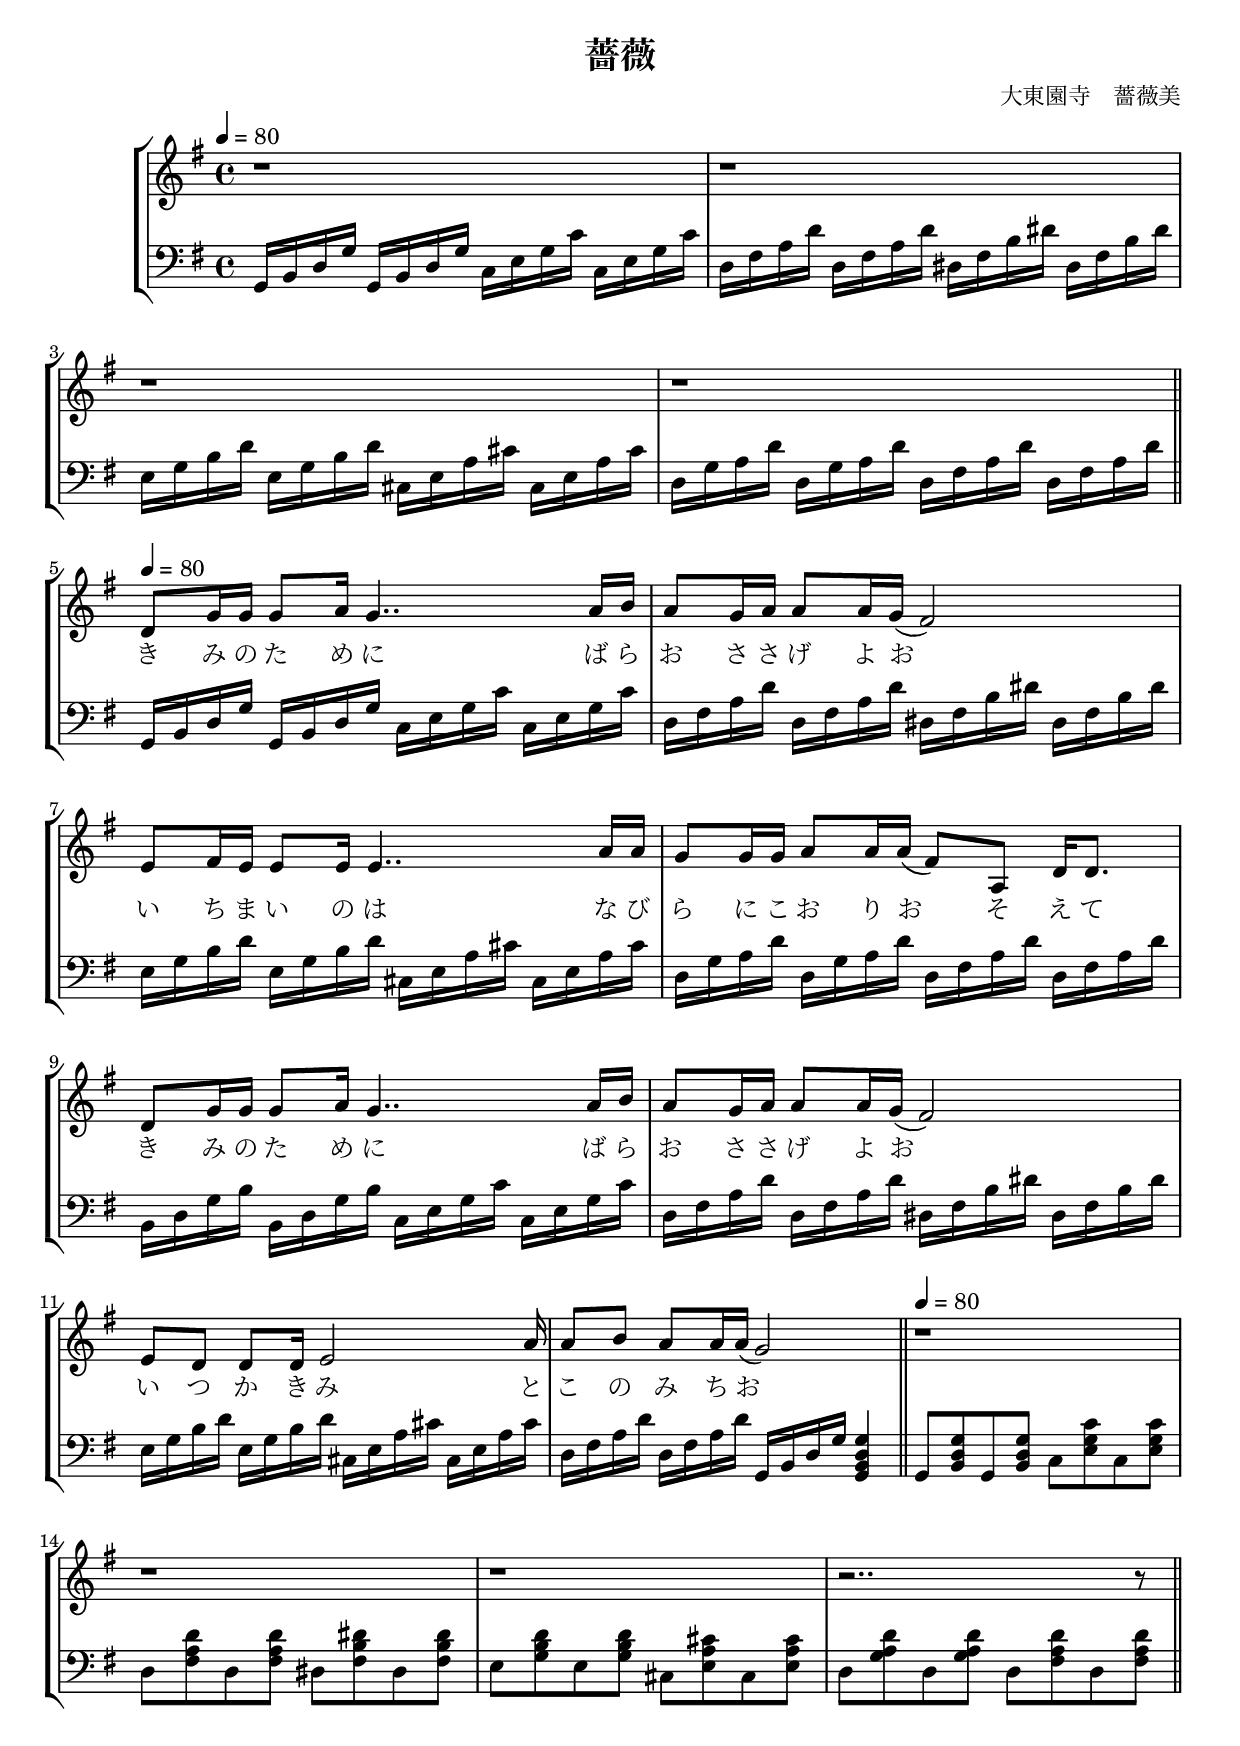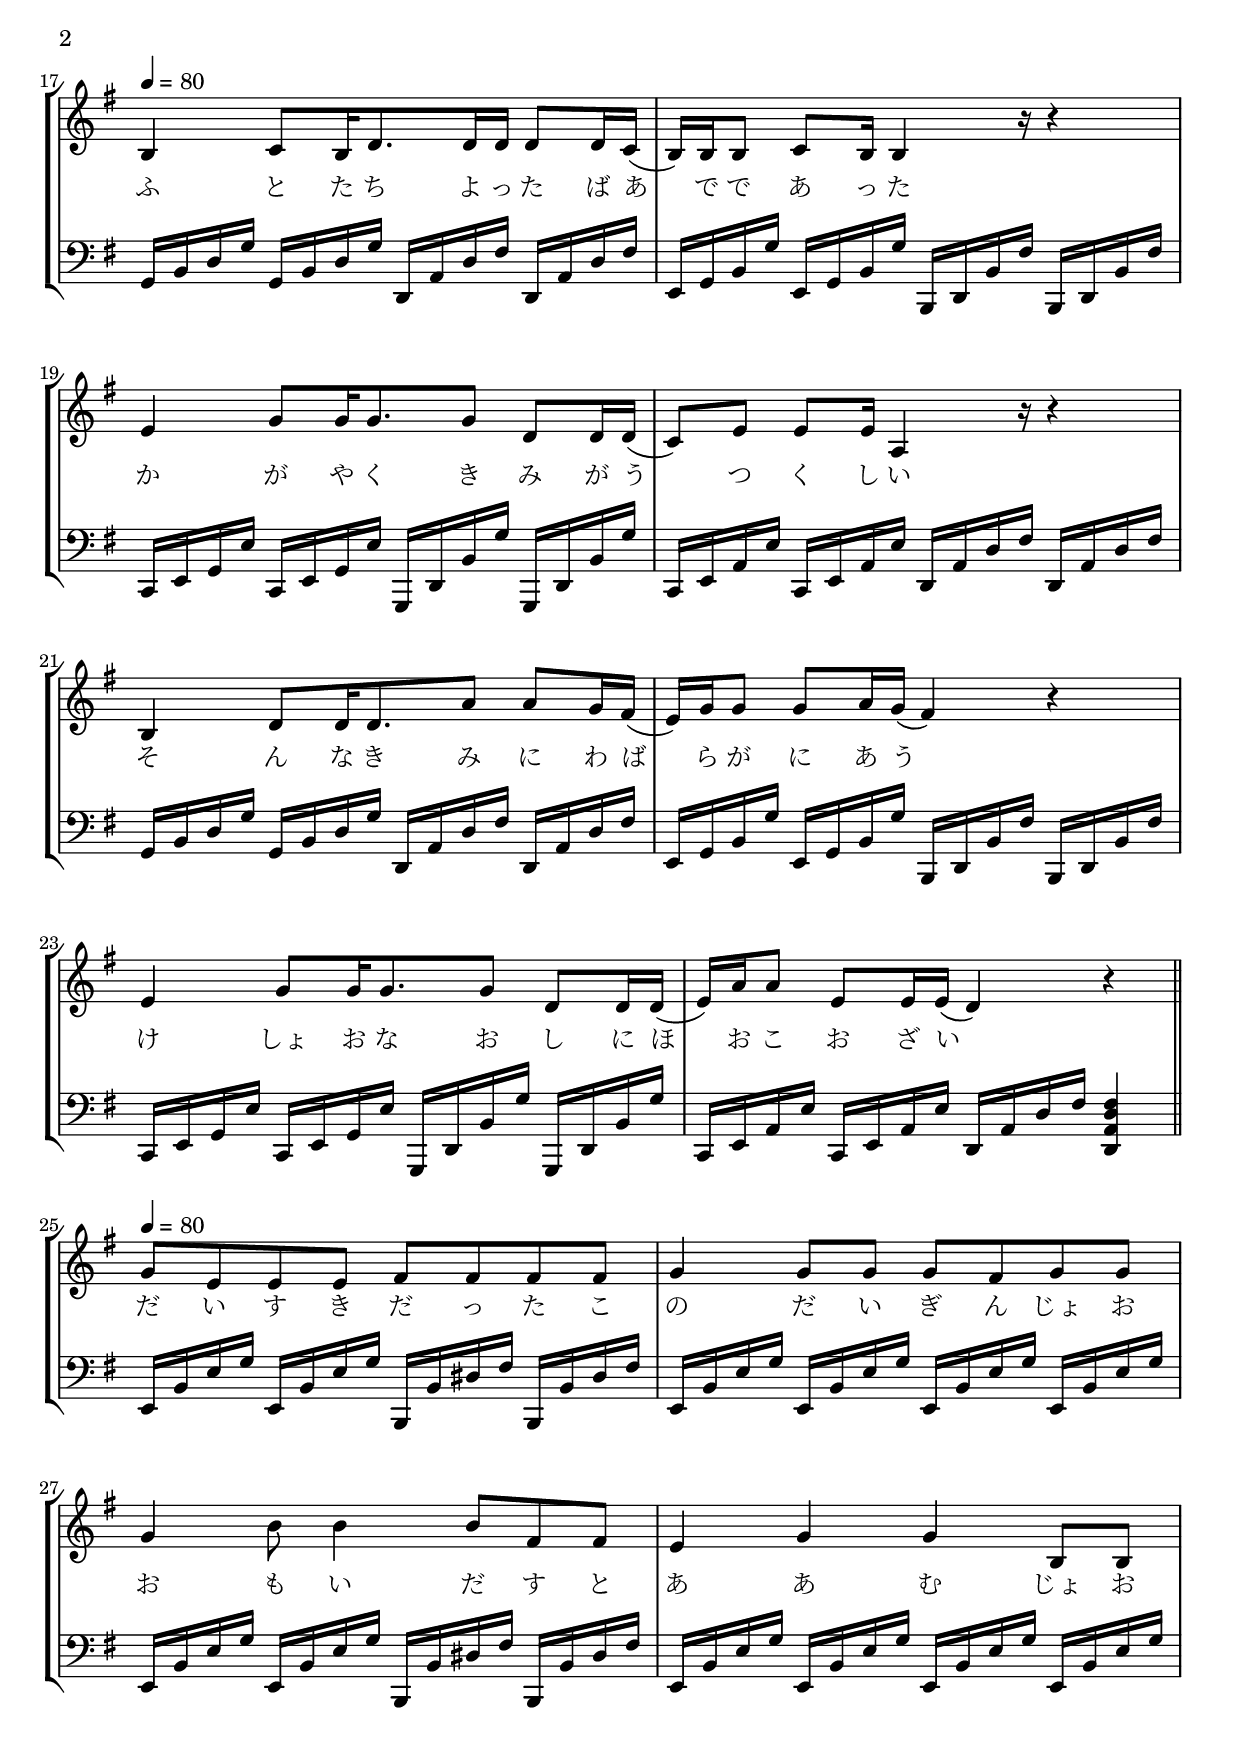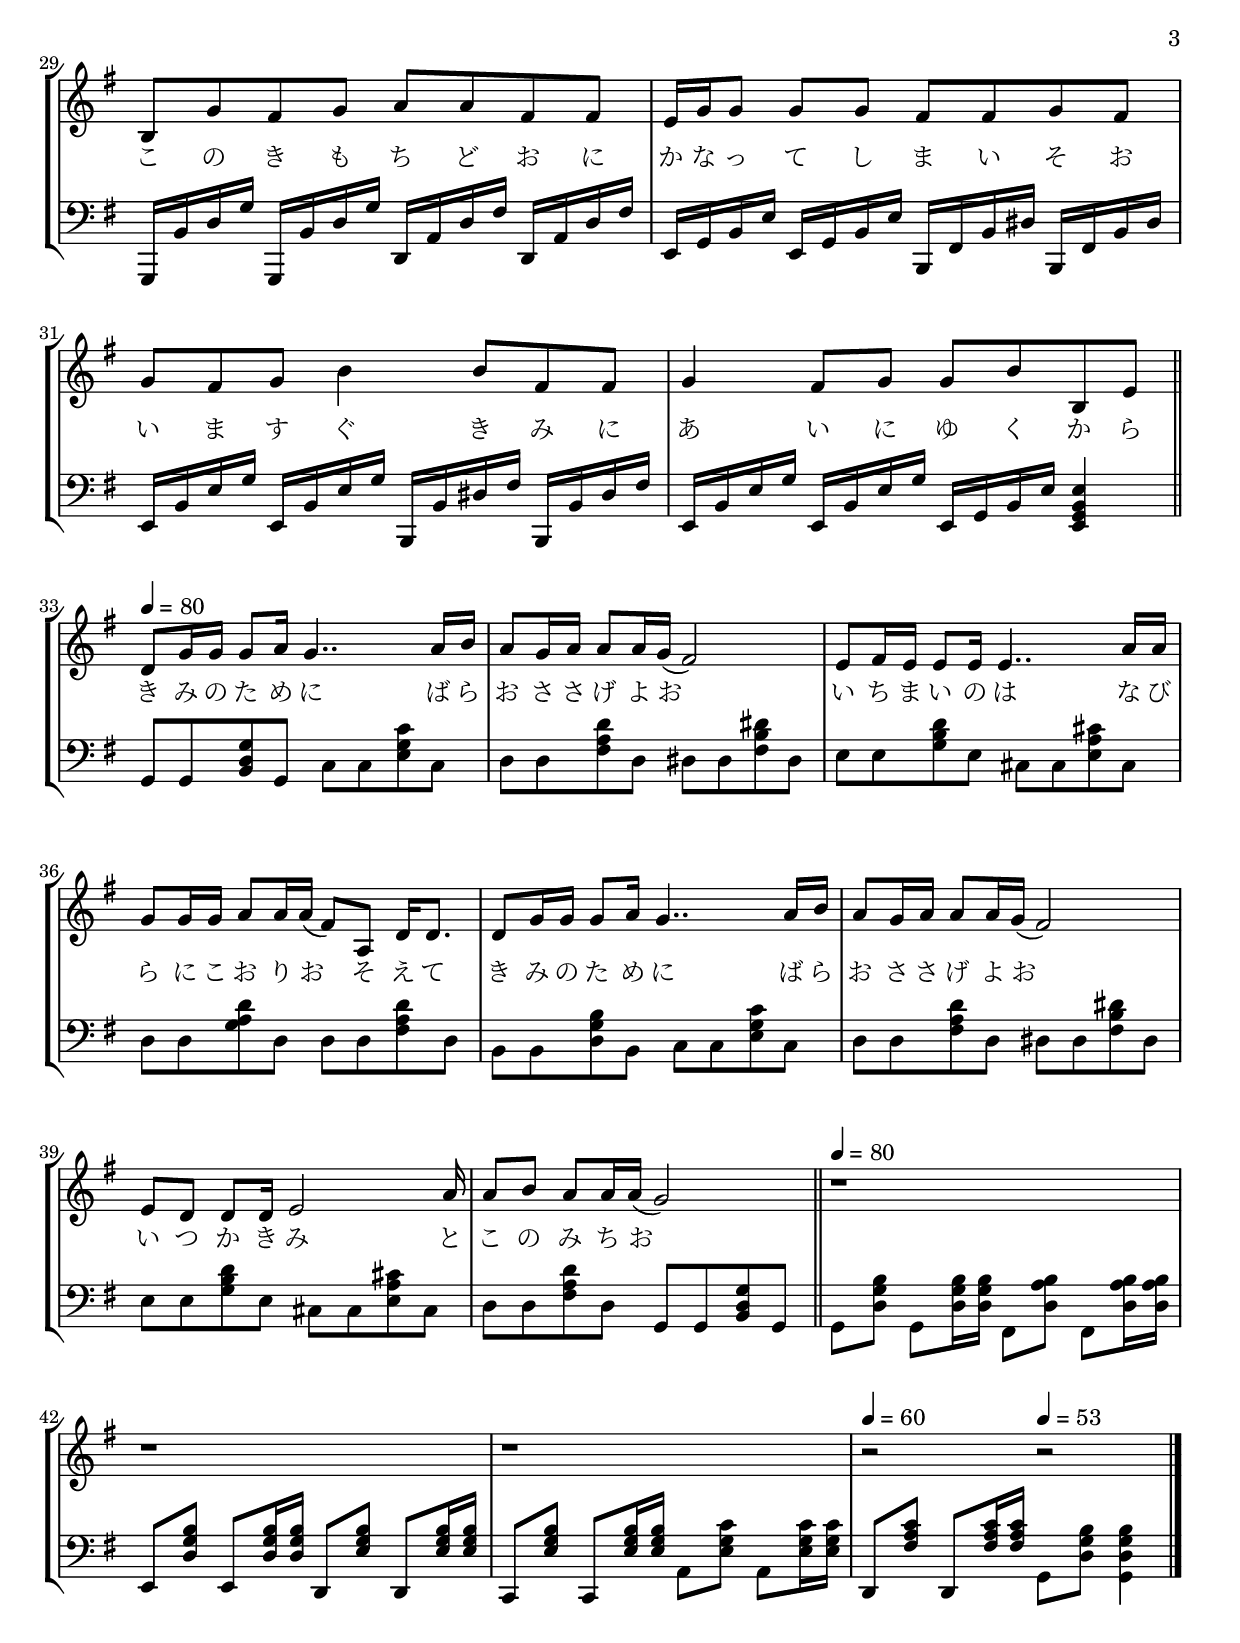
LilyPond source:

\version "2.12.1"

\header {
	 title = \markup {薔薇}
	 composer = \markup \center-column {大東園寺　薔薇美}
}
melody = {

	\key g \major
	\tempo 4 = 80
	\clef treble
	\time 4/4
		\key g \major
	\tempo 4 = 80
	\clef treble
 r1  r1  r1  r1 
	d'8 g'16  g'16  g'8  a'16  g'4..  a'16  b'16  a'8  g'16  a'16  a'8  a'16  g'16( fis'2 ) e'8  fis'16  e'16  e'8  e'16  e'4..  a'16  a'16  g'8  g'16  g'16  a'8  a'16  a'16( fis'8 ) a8  d'16  d'8.  d'8  g'16  g'16  g'8  a'16  g'4..  a'16  b'16  a'8  g'16  a'16  a'8  a'16  g'16( fis'2 ) e'8  d'8  d'8  d'16  e'2  a'16  a'8  b'8  a'8  a'16  a'16( g'2 ) 
		\tempo 4 = 80
	\clef treble
 r1  r1  r1  r2.. 
	r8 b4 c'8  b16  d'8.  d'16  d'16   d'8  d'16  c'16( b16 ) b16  b8  c'8  b16   b4 r16  r4 e'4 g'8  g'16  g'8.  g'8  d'8  d'16  d'16( c'8 ) e'8  e'8  e'16  a4 r16  r4 b4 d'8  d'16  d'8.  a'8  a'8  g'16  fis'16( e'16 ) g'16  g'8  g'8  a'16  g'16( fis'4 ) r4 e'4 g'8  g'16  g'8.  g'8  d'8  d'16  d'16( e'16 ) a'16  a'8  e'8  e'16  e'16( d'4 ) r4 
	g'8 e'8  e'8  e'8  fis'8  fis'8   fis'8  fis'8  g'4  g'8  g'8  g'8  fis'8  g'8  g'8  g'4  b'8  b'4  b'8  fis'8  fis'8  e'4  g'4  g'4  b8  b8  b8  g'8  fis'8  g'8  a'8  a'8  fis'8  fis'8  e'16  g'16  g'8   g'8  g'8  fis'8  fis'8  g'8  fis'8  g'8  fis'8  g'8  b'4  b'8  fis'8  fis'8  g'4  fis'8  g'8  g'8  b'8  b8  e'8  
	d'8 g'16  g'16  g'8  a'16  g'4..  a'16  b'16  a'8  g'16  a'16  a'8  a'16  g'16( fis'2 ) e'8  fis'16  e'16  e'8  e'16  e'4..  a'16  a'16  g'8  g'16  g'16  a'8  a'16  a'16( fis'8 ) a8  d'16  d'8.  d'8  g'16  g'16  g'8  a'16  g'4..  a'16  b'16  a'8  g'16  a'16  a'8  a'16  g'16( fis'2 ) e'8  d'8  d'8  d'16  e'2  a'16  a'8  b'8  a'8  a'16  a'16( g'2 ) 
		\tempo 4 = 80
	\clef treble
 r1  r1  r1  \tempo 4 = 60 r2 \tempo 4 = 53 r2 \bar "|."}
text = \lyricmode {

	

	き み の た め に ば ら お さ さ げ よ お い ち ま い の は な び ら に こ お り お そ え て き み の た め に ば ら お さ さ げ よ お い つ か き み と こ の み ち お 

	

	ふ と た ち よ っ た ば あ で で あ っ た か が や く き み が う つ く し い そ ん な き み に わ ば ら が に あ う け しょ お な お し に ほ お こ お ざ い 

	だ い す き だ っ た こ の だ い ぎ ん じょ お お も い だ す と あ あ む じょ お こ の き も ち ど お に か な っ て し ま い そ お い ま す ぐ き み に あ い に ゆ く か ら 

	き み の た め に ば ら お さ さ げ よ お い ち ま い の は な び ら に こ お り お そ え て き み の た め に ば ら お さ さ げ よ お い つ か き み と こ の み ち お 

	
}
upper = {

	\tempo 4 = 80
	\key g \major
	\time 4/4
	\clef bass
	g,16 b, d g g, b, d g
c16 e g c' c e g c'
d16 fis a d' d fis a d'
dis16 fis b dis' dis fis b dis'
e16 g b d' e g b d'
cis16 e a cis' cis e a cis'
d16 g a d' d g a d'
d16 fis a d' d fis a d'

	  \bar "||" 
	\tempo 4 = 80
	\clef bass
	g,16 b, d g g, b, d g
c16 e g c' c e g c'
d16 fis a d' d fis a d'
dis16 fis b dis' dis fis b dis'
e16 g b d' e g b d'
cis16 e a cis' cis e a cis'
d16 g a d' d g a d'
d16 fis a d' d fis a d'
b,16 d g b b, d g b
c16 e g c' c e g c'
d16 fis a d' d fis a d'
dis16 fis b dis' dis fis b dis'
e16 g b d' e g b d'
cis16 e a cis' cis e a cis'
d16 fis a d' d fis a d'
g,16 b, d g <g, b, d g>4

	  \bar "||" 
	\tempo 4 = 80
	\clef bass
	g,8 <b, d g> g, <b, d g>
c8 <e g c'> c <e g c'>
d8 <fis a d'> d <fis a d'>
dis8 <fis b dis'> dis <fis b dis'>
e8 <g b d'> e <g b d'>
cis8 <e a cis'> cis <e a cis'>
d8 <g a d'> d <g a d'>
d8 <fis a d'> d <fis a d'>

	  \bar "||" 
	\tempo 4 = 80
	\clef bass
	g,16 b, d g g, b, d g
d,16 a, d fis d, a, d fis
e,16 g, b, g e, g, b, g
b,,16 d, b, fis b,, d, b, fis
c,16 e, g, e c, e, g, e
g,,16 d, b, g g,, d, b, g
c,16 e, a, e c, e, a, e
d,16 a, d fis d, a, d fis
g,16 b, d g g, b, d g
d,16 a, d fis d, a, d fis
e,16 g, b, g e, g, b, g
b,,16 d, b, fis b,, d, b, fis
c,16 e, g, e c, e, g, e
g,,16 d, b, g g,, d, b, g
c,16 e, a, e c, e, a, e
d,16 a, d fis <d, a, d fis>4

	  \bar "||" 
	\tempo 4 = 80
	\clef bass
	e,16 b, e g e, b, e g
b,,16 b, dis fis b,, b, dis fis
e,16 b, e g e, b, e g
e,16 b, e g e, b, e g
e,16 b, e g e, b, e g
b,,16 b, dis fis b,, b, dis fis
e,16 b, e g e, b, e g
e,16 b, e g e, b, e g
g,,16 b, d g g,, b, d g
d,16 a, d fis d, a, d fis
e,16 g, b, e e, g, b, e
b,,16 fis, b, dis b,, fis, b, dis
e,16 b, e g e, b, e g
b,,16 b, dis fis b,, b, dis fis
e,16 b, e g e, b, e g
e,16 g, b, e <e, g, b, e>4

	  \bar "||" 
	\tempo 4 = 80
	\clef bass
	g,8 g,8 <b, d g>8 g,8
c8 c8 <e g c'>8 c8
d8 d8 <fis a d'>8 d8
dis8 dis8 <fis b dis'>8 dis8
e8 e8 <g b d'>8 e8
cis8 cis8 <e a cis'>8 cis8
d8 d8 <g a d'>8 d8
d8 d8 <fis a d'>8 d8
b,8 b,8 <d g b>8 b,8
c8 c8 <e g c'>8 c8
d8 d8 <fis a d'>8 d8
dis8 dis8 <fis b dis'>8 dis8
e8 e8 <g b d'>8 e8
cis8 cis8 <e a cis'>8 cis8
d8 d8 <fis a d'>8 d8
g,8 g,8 <b, d g>8 g,8

	  \bar "||" 
	\tempo 4 = 80
	\clef bass
	g,8 <d g b> g, <d g b>16 <d g b>
fis,8 <d a b> fis, <d a b>16 <d a b>
e,8 <d g b> e, <d g b>16 <d g b>
d,8 <e g b> d, <e g b>16 <e g b>
c,8 <e g b> c, <e g b>16 <e g b>
a,8 <e g c'> a, <e g c'>16 <e g c'>
d,8 <fis a c'> d, <fis a c'>16 <fis a c'>
g,8 <d g b>8 <g, d g b>4

	 \bar "|."}
lower = {

	\tempo 4 = 80
	\key g \major
	\time 4/4
	\clef bass
 r1  r1  r1  r1  \bar "||" 
	\tempo 4 = 80
	\clef bass
 r1  r1  r1  r1  r1  r1  r1  r1  \bar "||" 
	\tempo 4 = 80
	\clef bass
	g,8 b,8 d8 g8
c8 e8 g8 c'8
d8 fis8 a8 d'8
dis8 fis8 b8 dis'8
e8 g8 b8 d'8
cis8 e8 a8 cis'8
d8 g8 a8 d'8
d8 fis8 a8 d'8

	  \bar "||" 
	\tempo 4 = 80
	\clef bass
	<b, d g>8 <b, d g>4 <b, d g>8
<a, d fis>8 <a, d fis>4 <a, d fis>8
<g, b, g>8 <g, b, g>4 <g, b, g>8
<d, b, fis>8 <d, b, fis>4 <d, b, fis>8
<e, g, e>8 <e, g, e>4 <e, g, e>8
<d, b, g>8 <d, b, g>4 <d, b, g>8
<e, a, e>8 <e, a, e>4 <e, a, e>8
<a, d fis>8 <a, d fis>4 <a, d fis>8
<b, d g>8 <b, d g>4 <b, d g>8
<a, d fis>8 <a, d fis>4 <a, d fis>8
<g, b, g>8 <g, b, g>4 <g, b, g>8
<d, b, fis>8 <d, b, fis>4 <d, b, fis>8
<e, g, e>8 <e, g, e>4 <e, g, e>8
<d, b, g>8 <d, b, g>4 <d, b, g>8
<e, a, e>8 <e, a, e>4 <e, a, e>8
<a, d fis>8 <a, d fis>4.

	  \bar "||" 
	\tempo 4 = 80
	\clef bass
	e,16 b, e g e, b, e g
b,,16 b, dis fis b,, b, dis fis
e,16 b, e g e, b, e g
e,16 b, e g e, b, e g
e,16 b, e g e, b, e g
b,,16 b, dis fis b,, b, dis fis
e,16 b, e g e, b, e g
e,16 b, e g e, b, e g
g,,16 b, d g g,, b, d g
d,16 a, d fis d, a, d fis
e,16 g, b, e e, g, b, e
b,,16 fis, b, dis b,, fis, b, dis
e,16 b, e g e, b, e g
b,,16 b, dis fis b,, b, dis fis
e,16 b, e g e, b, e g
e,16 g, b, e <e, g, b, e>4

	  \bar "||" 
	\tempo 4 = 80
	\clef bass
	g,8 g,8 <b, d g>8 g,8
c8 c8 <e g c'>8 c8
d8 d8 <fis a d'>8 d8
dis8 dis8 <fis b dis'>8 dis8
e8 e8 <g b d'>8 e8
cis8 cis8 <e a cis'>8 cis8
d8 d8 <g a d'>8 d8
d8 d8 <fis a d'>8 d8
b,8 b,8 <d g b>8 b,8
c8 c8 <e g c'>8 c8
d8 d8 <fis a d'>8 d8
dis8 dis8 <fis b dis'>8 dis8
e8 e8 <g b d'>8 e8
cis8 cis8 <e a cis'>8 cis8
d8 d8 <fis a d'>8 d8
g,8 g,8 <b, d g>8 g,8

	  \bar "||" 
	\tempo 4 = 80
	\clef bass
	g,16 b g b g, b g b
fis,16 b a b fis, b a b
e,16 b g b e, b g b
d,16 b g b d, b g b
c,16 b g b c, b g b
a,16 c' g c' a, c' g c'
d,16 c' a c' d, c' a c'
g,16 b g b <g, d g b>4

	 \bar "|."}
\score {
	<<
		 \new StaffGroup <<
		 \new Voice = "one" { \melody }
		 \new Lyrics \lyricsto "one" \text
			 \new Staff {\upper}
		 >>
	>>
	\layout {
		\context {
			\Voice
			\remove Note_heads_engraver
			\consists Completion_heads_engraver
		}
	}
	\midi {
	\context {
		\Score
		 tempoWholesPerMinute = #(ly:make-moment 120 4)
	}
	}
}
